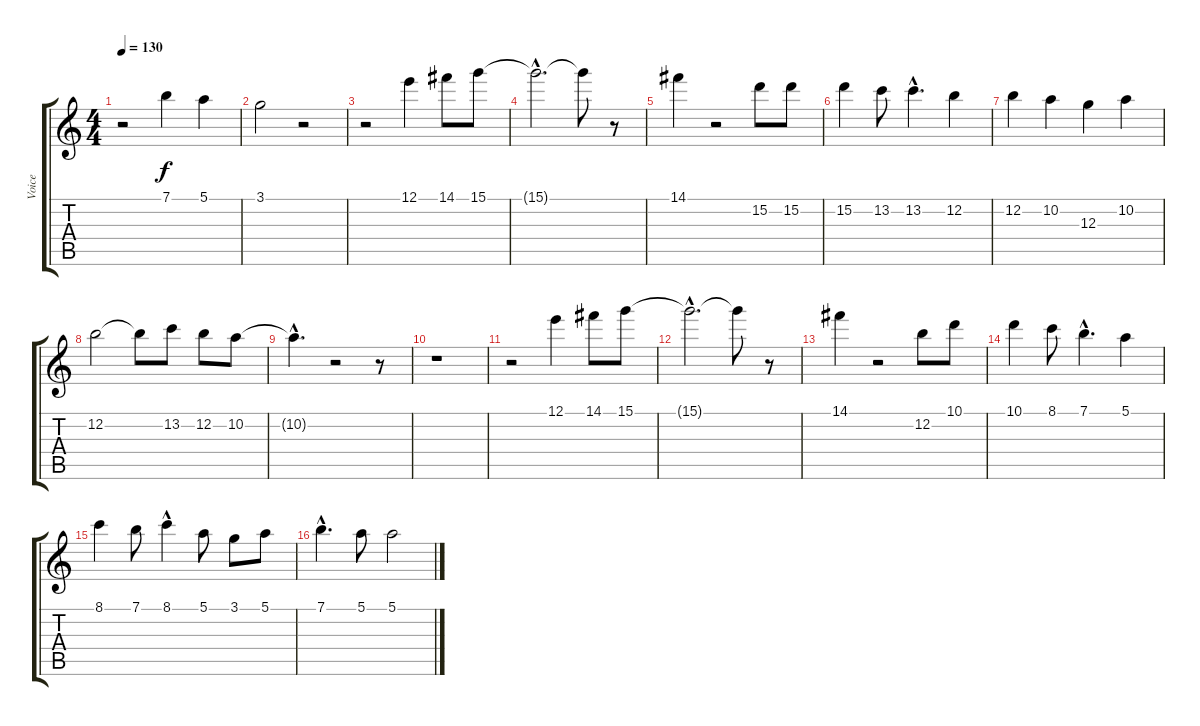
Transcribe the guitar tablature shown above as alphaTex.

\track ("Voice" "Voice") {instrument distortionguitar}
\staff {score tabs}
\tuning (E4 B3 G3 D3 A2 E2) {hide}
\ts (4 4)
\tempo 130
\clef g2
\ks c
r.2{dy f} 7.1.4 5.1.4 |
3.1.2 r.2 |
r.2 12.1.4 14.1.8 15.1.8 |
15.1{hac t}.2{d} 15.1{t}.8 r.8 |
14.1.4 r.2 15.2.8 15.2.8 |
15.2.4 13.2.8 13.2{hac}.4{d} 12.2.4 |
12.2.4 10.2.4 12.3.4 10.2.4 |
12.2.2 12.2{t}.8 13.2.8 12.2.8 10.2.8 |
10.2{hac t}.4{d} r.2 r.8 |
r.1 |
r.2 12.1.4 14.1.8 15.1.8 |
15.1{hac t}.2{d} 15.1{t}.8 r.8 |
14.1.4 r.2 12.2.8 10.1.8 |
10.1.4 8.1.8 7.1{hac}.4{d} 5.1.4 |
8.1.4 7.1.8 8.1{hac}.4 5.1.8 3.1.8 5.1.8 |
7.1{hac}.4{d} 5.1.8 5.1.2
